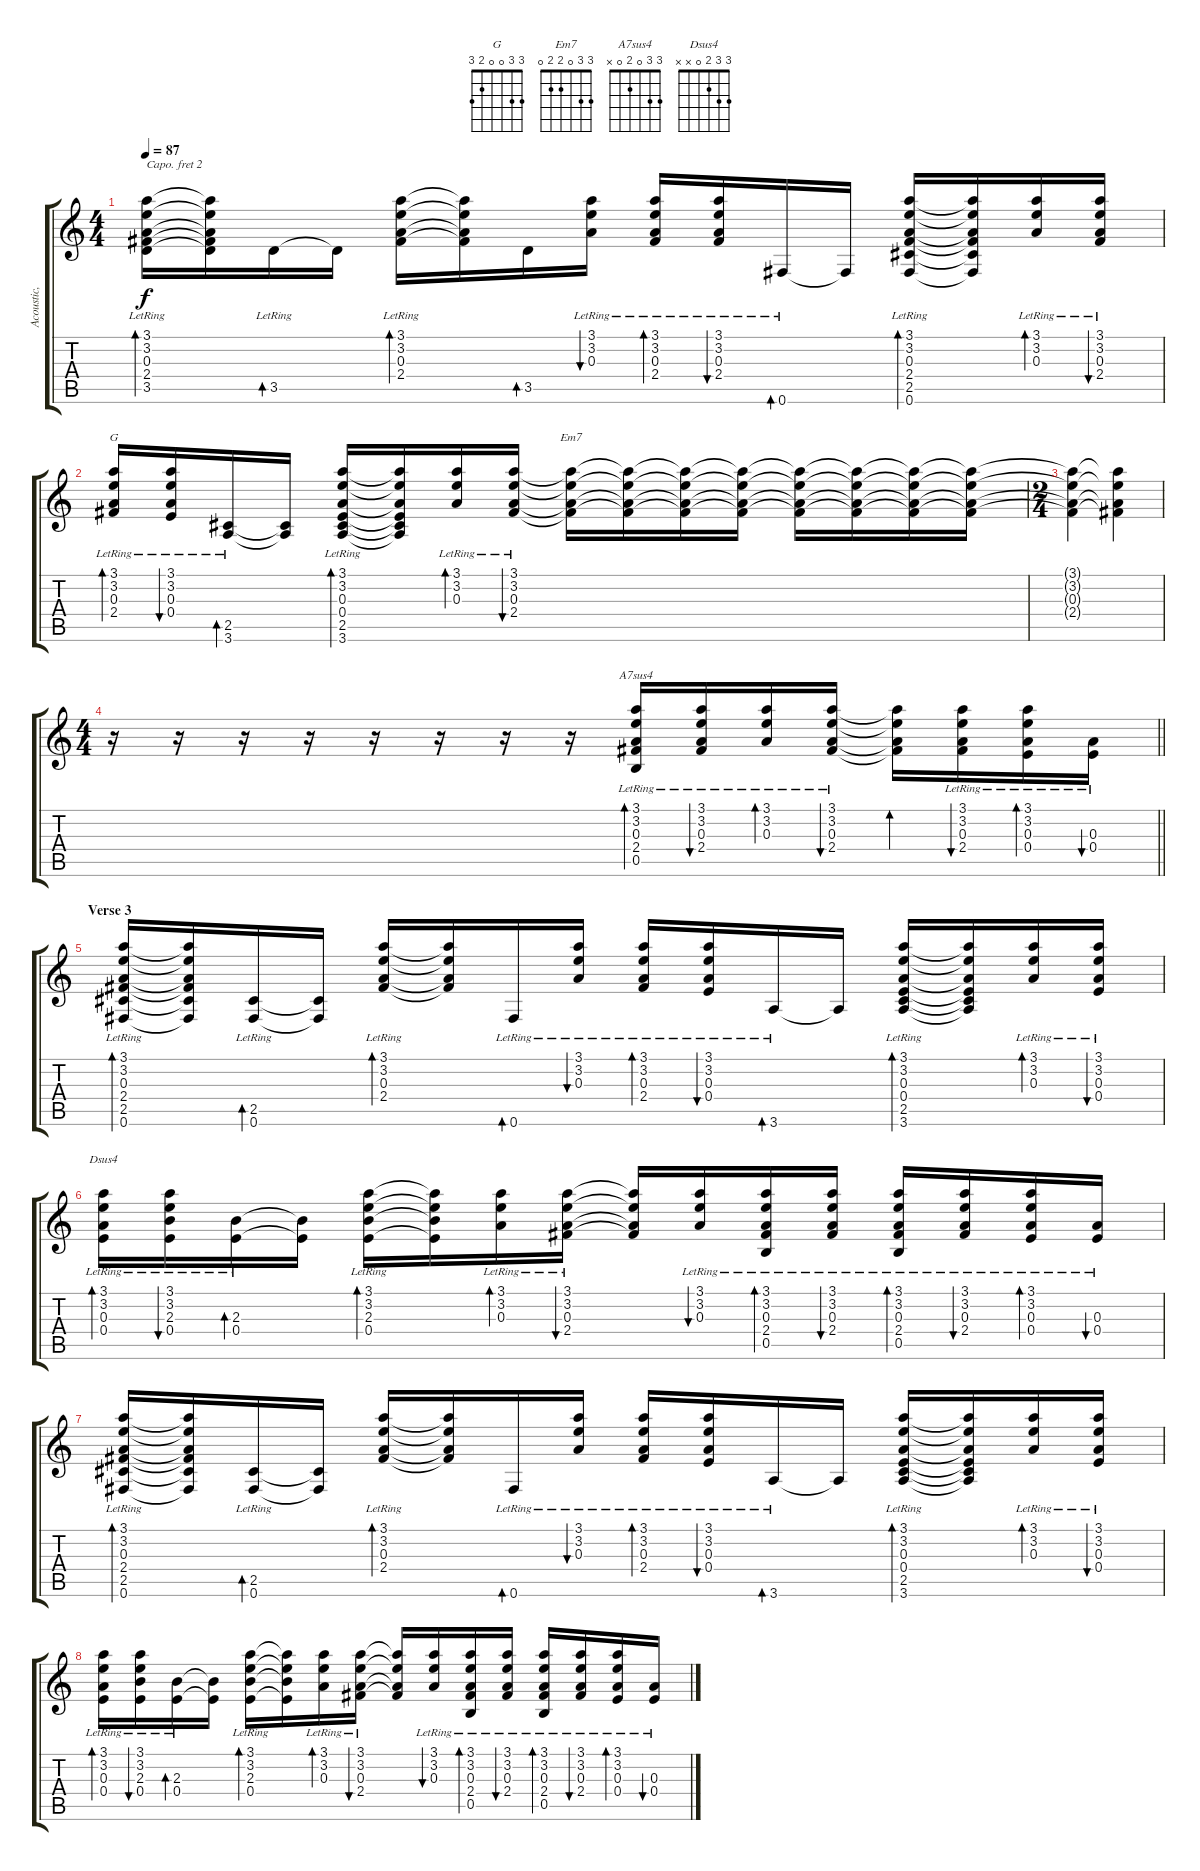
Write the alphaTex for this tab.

\track ("Acoustic, Rhythm (Capo @2)" "Acoustic, ") {instrument acousticguitarsteel}
\staff {score tabs}
\capo 2
\tuning (E4 B3 G3 D3 A2 E2) {hide}
\chord ("G" 3 3 0 0 2 3)
\chord ("Em7" 3 3 0 2 2 0)
\chord ("A7sus4" 3 3 0 2 0 x)
\chord ("Dsus4" 3 3 2 0 x x)
\ts (4 4)
\tempo 87
\clef g2
\ks c
(3.1{lr} 3.2{lr} 0.3{lr} 2.4{lr} 3.5{lr}).16{bd 30 dy f} (3.1{t} 3.2{t} 0.3{t} 2.4{t} 3.5{t}).16 3.5{lr}.16{bd 30} 3.5{t}.16 (3.1{lr} 3.2{lr} 0.3{lr} 2.4{lr}).16{bd 30} (3.1{t} 3.2{t} 0.3{t} 2.4{t}).16 3.5.16{bd 30} (3.1{lr} 3.2{lr} 0.3{lr}).16{bu 30} (3.1{lr} 3.2{lr} 0.3{lr} 2.4{lr}).16{bd 30} (3.1{lr} 3.2{lr} 0.3{lr} 2.4{lr}).16{bu 30} 0.6{lr}.16{bd 30} 0.6{t}.16 (3.1{lr} 3.2{lr} 0.3{lr} 2.4{lr} 2.5{lr} 0.6{lr}).16{bd 30} (3.1{t} 3.2{t} 0.3{t} 2.4{t} 2.5{t} 0.6{t}).16 (3.1 3.2 0.3{lr}).16{bd 30} (3.1{lr} 3.2{lr} 0.3{lr} 2.4{lr}).16{bu 30} |
(3.1{lr} 3.2{lr} 0.3{lr} 2.4{lr}).16{bd 30 ch "G"} (3.1{lr} 3.2{lr} 0.3{lr} 0.4{lr}).16{bu 30} (2.5{lr} 3.6{lr}).16{bd 30} (2.5{t} 3.6{t}).16 (3.1{lr} 3.2{lr} 0.3{lr} 0.4{lr} 2.5{lr} 3.6{lr}).16{bd 30} (3.1{t} 3.2{t} 0.3{t} 0.4{t} 2.5{t} 3.6{t}).16 (3.1{lr} 3.2{lr} 0.3{lr}).16{bd 30} (3.1{lr} 3.2{lr} 0.3{lr} 2.4{lr}).16{bu 30} (3.1{t} 3.2{t} 0.3{t} 2.4{t}).16{ch "Em7"} (3.1{t} 3.2{t} 0.3{t} 2.4{t}).16 (3.1{t} 3.2{t} 0.3{t} 2.4{t}).16 (3.1{t} 3.2{t} 0.3{t} 2.4{t}).16 (3.1{t} 3.2{t} 0.3{t} 2.4{t}).16 (3.1{t} 3.2{t} 0.3{t} 2.4{t}).16 (3.1{t} 3.2{t} 0.3{t} 2.4{t}).16 (3.1{t} 3.2{t} 0.3{t} 2.4{t}).16 |
\ts (2 4)
(3.1{t} 3.2{t} 0.3{t} 2.4{t}).4 (3.1{t} 3.2{t} 0.3{t} 2.4{t}).4 |
\ts (4 4)
\barLineRight lightlight
r.16 r.16 r.16 r.16 r.16 r.16 r.16 r.16 (3.1{lr} 3.2{lr} 0.3{lr} 2.4{lr} 0.5{lr}).16{bd 30 ch "A7sus4"} (3.1{lr} 3.2{lr} 0.3{lr} 2.4{lr}).16{bu 30} (3.1{lr} 3.2{lr} 0.3{lr}).16{bd 30} (3.1{lr} 3.2{lr} 0.3{lr} 2.4{lr}).16{bu 30} (3.1{t} 3.2{t} 0.3{t} 2.4{t}).16{bd 30} (3.1{lr} 3.2{lr} 0.3{lr} 2.4{lr}).16{bu 30} (3.1{lr} 3.2{lr} 0.3{lr} 0.4{lr}).16{bd 30} (0.3{lr} 0.4).16{bu 30} |
\section ("" "Verse 3")
(3.1{lr} 3.2{lr} 0.3{lr} 2.4{lr} 2.5{lr} 0.6{lr}).16{bd 30} (3.1{t} 3.2{t} 0.3{t} 2.4{t} 2.5{t} 0.6{t}).16 (2.5{lr} 0.6{lr}).16{bd 30} (2.5{t} 0.6{t}).16 (3.1{lr} 3.2{lr} 0.3{lr} 2.4{lr}).16{bd 30} (3.1{t} 3.2{t} 0.3{t} 2.4{t}).16 0.6{lr}.16{bd 30} (3.1{lr} 3.2{lr} 0.3{lr}).16{bu 30} (3.1{lr} 3.2{lr} 0.3{lr} 2.4{lr}).16{bd 60} (3.1{lr} 3.2{lr} 0.3{lr} 0.4{lr}).16{bu 30} 3.6{lr}.16{bd 30} 3.6{t}.16 (3.1{lr} 3.2{lr} 0.3{lr} 0.4{lr} 2.5{lr} 3.6{lr}).16{bd 30} (3.1{t} 3.2{t} 0.3{t} 0.4{t} 2.5{t} 3.6{t}).16 (3.1{lr} 3.2{lr} 0.3{lr}).16{bd 30} (3.1{lr} 3.2{lr} 0.3{lr} 0.4{lr}).16{bu 30} |
(3.1{lr} 3.2{lr} 0.3{lr} 0.4{lr}).16{bd 30 ch "Dsus4"} (3.1{lr} 3.2{lr} 2.3{lr} 0.4{lr}).16{bu 30} (2.3{lr} 0.4{lr}).16{bd 30} (2.3{t} 0.4{t}).16 (3.1{lr} 3.2{lr} 2.3{lr} 0.4{lr}).16{bd 30} (3.1{t} 3.2{t} 2.3{t} 0.4{t}).16 (3.1{lr} 3.2{lr} 0.3{lr}).16{bd 30} (3.1{lr} 3.2{lr} 0.3{lr} 2.4{lr}).16{bu 30} (3.1{t} 3.2{t} 0.3{t} 2.4{t}).16 (3.1{lr} 3.2{lr} 0.3{lr}).16{bu 30} (3.1{lr} 3.2{lr} 0.3{lr} 2.4{lr} 0.5{lr}).16{bd 30} (3.1{lr} 3.2{lr} 0.3{lr} 2.4{lr}).16{bu 30} (3.1{lr} 3.2{lr} 0.3{lr} 2.4{lr} 0.5{lr}).16{bd 30} (3.1{lr} 3.2{lr} 0.3{lr} 2.4{lr}).16{bu 30} (3.1{lr} 3.2{lr} 0.3{lr} 0.4{lr}).16{bd 30} (0.3{lr} 0.4{lr}).16{bu 30} |
(3.1{lr} 3.2{lr} 0.3{lr} 2.4{lr} 2.5{lr} 0.6{lr}).16{bd 30} (3.1{t} 3.2{t} 0.3{t} 2.4{t} 2.5{t} 0.6{t}).16 (2.5{lr} 0.6{lr}).16{bd 30} (2.5{t} 0.6{t}).16 (3.1{lr} 3.2{lr} 0.3{lr} 2.4{lr}).16{bd 30} (3.1{t} 3.2{t} 0.3{t} 2.4{t}).16 0.6{lr}.16{bd 30} (3.1{lr} 3.2{lr} 0.3{lr}).16{bu 30} (3.1{lr} 3.2{lr} 0.3{lr} 2.4{lr}).16{bd 60} (3.1{lr} 3.2{lr} 0.3{lr} 0.4{lr}).16{bu 30} 3.6{lr}.16{bd 30} 3.6{t}.16 (3.1{lr} 3.2{lr} 0.3{lr} 0.4{lr} 2.5{lr} 3.6{lr}).16{bd 30} (3.1{t} 3.2{t} 0.3{t} 0.4{t} 2.5{t} 3.6{t}).16 (3.1{lr} 3.2{lr} 0.3{lr}).16{bd 30} (3.1{lr} 3.2{lr} 0.3{lr} 0.4{lr}).16{bu 30} |
(3.1{lr} 3.2{lr} 0.3{lr} 0.4{lr}).16{bd 30} (3.1{lr} 3.2{lr} 2.3{lr} 0.4{lr}).16{bu 30} (2.3{lr} 0.4{lr}).16{bd 30} (2.3{t} 0.4{t}).16 (3.1{lr} 3.2{lr} 2.3{lr} 0.4{lr}).16{bd 30} (3.1{t} 3.2{t} 2.3{t} 0.4{t}).16 (3.1{lr} 3.2{lr} 0.3{lr}).16{bd 30} (3.1{lr} 3.2{lr} 0.3{lr} 2.4{lr}).16{bu 30} (3.1{t} 3.2{t} 0.3{t} 2.4{t}).16 (3.1{lr} 3.2{lr} 0.3{lr}).16{bu 30} (3.1{lr} 3.2{lr} 0.3{lr} 2.4{lr} 0.5{lr}).16{bd 30} (3.1{lr} 3.2{lr} 0.3{lr} 2.4{lr}).16{bu 30} (3.1{lr} 3.2{lr} 0.3{lr} 2.4{lr} 0.5{lr}).16{bd 30} (3.1{lr} 3.2{lr} 0.3{lr} 2.4{lr}).16{bu 30} (3.1{lr} 3.2{lr} 0.3{lr} 0.4{lr}).16{bd 30} (0.3{lr} 0.4{lr}).16{bu 30}
